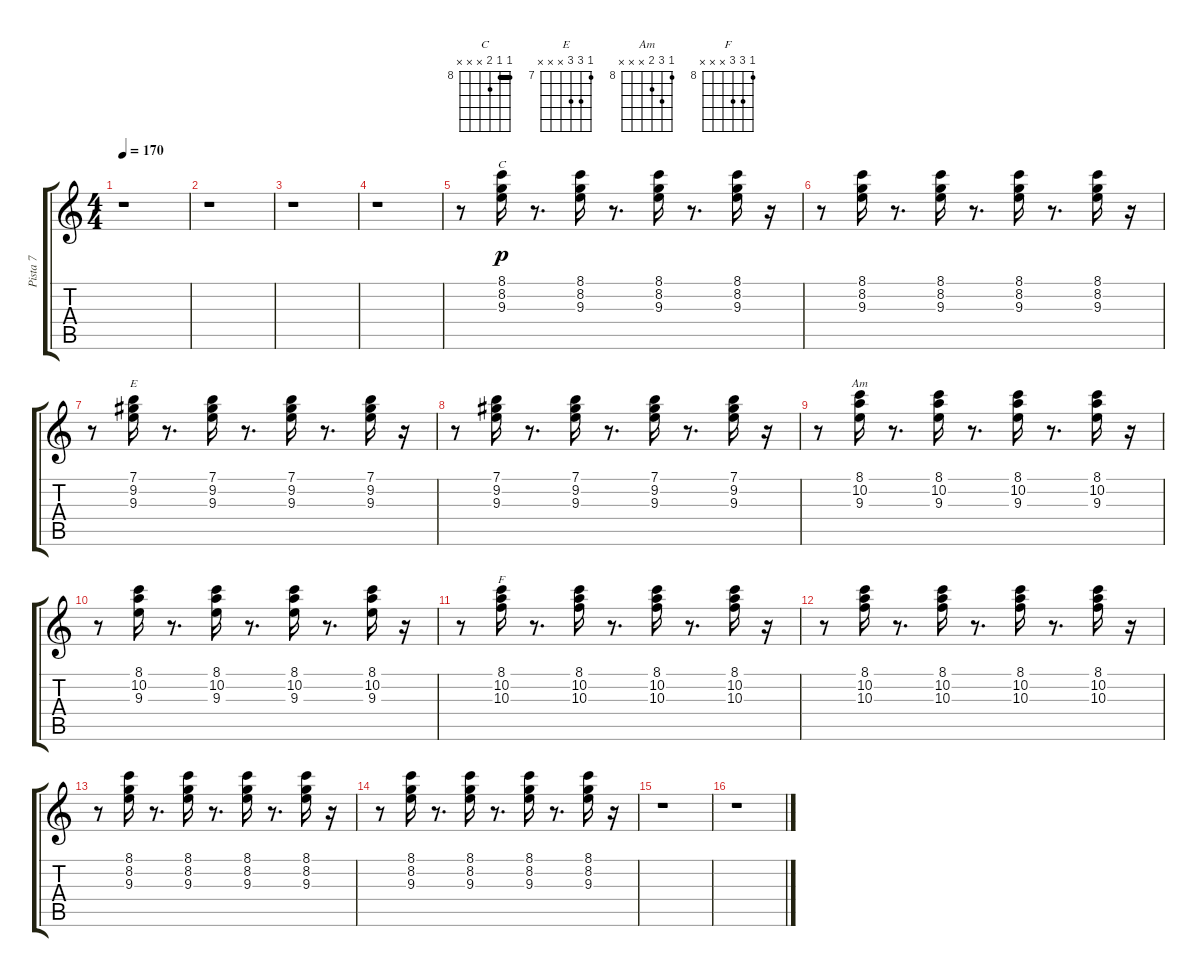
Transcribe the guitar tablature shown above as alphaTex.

\track ("Pista 7" "Pista 7") {instrument electricguitarmuted}
\staff {score tabs}
\tuning (E4 B3 G3 D3 A2 E2) {hide}
\chord ("C" 8 8 9 x x x) {firstfret 8 barre 8}
\chord ("E" 7 9 9 x x x) {firstfret 7}
\chord ("Am" 8 10 9 x x x) {firstfret 8}
\chord ("F" 8 10 10 x x x) {firstfret 8}
\ts (4 4)
\tempo 170
\clef g2
\ks c
r.1{dy p} |
r.1 |
r.1 |
r.1 |
r.8 (8.1 8.2 9.3).16{ch "C"} r.8{d} (8.1 8.2 9.3).16 r.8{d} (8.1 8.2 9.3).16 r.8{d} (8.1 8.2 9.3).16 r.16 |
r.8 (8.1 8.2 9.3).16 r.8{d} (8.1 8.2 9.3).16 r.8{d} (8.1 8.2 9.3).16 r.8{d} (8.1 8.2 9.3).16 r.16 |
r.8 (7.1 9.2 9.3).16{ch "E"} r.8{d} (7.1 9.2 9.3).16 r.8{d} (7.1 9.2 9.3).16 r.8{d} (7.1 9.2 9.3).16 r.16 |
r.8 (7.1 9.2 9.3).16 r.8{d} (7.1 9.2 9.3).16 r.8{d} (7.1 9.2 9.3).16 r.8{d} (7.1 9.2 9.3).16 r.16 |
r.8 (8.1 10.2 9.3).16{ch "Am"} r.8{d} (8.1 10.2 9.3).16 r.8{d} (8.1 10.2 9.3).16 r.8{d} (8.1 10.2 9.3).16 r.16 |
r.8 (8.1 10.2 9.3).16 r.8{d} (8.1 10.2 9.3).16 r.8{d} (8.1 10.2 9.3).16 r.8{d} (8.1 10.2 9.3).16 r.16 |
r.8 (8.1 10.2 10.3).16{ch "F"} r.8{d} (8.1 10.2 10.3).16 r.8{d} (8.1 10.2 10.3).16 r.8{d} (8.1 10.2 10.3).16 r.16 |
r.8 (8.1 10.2 10.3).16 r.8{d} (8.1 10.2 10.3).16 r.8{d} (8.1 10.2 10.3).16 r.8{d} (8.1 10.2 10.3).16 r.16 |
r.8 (8.1 8.2 9.3).16 r.8{d} (8.1 8.2 9.3).16 r.8{d} (8.1 8.2 9.3).16 r.8{d} (8.1 8.2 9.3).16 r.16 |
r.8 (8.1 8.2 9.3).16 r.8{d} (8.1 8.2 9.3).16 r.8{d} (8.1 8.2 9.3).16 r.8{d} (8.1 8.2 9.3).16 r.16 |
r.1 |
r.1
